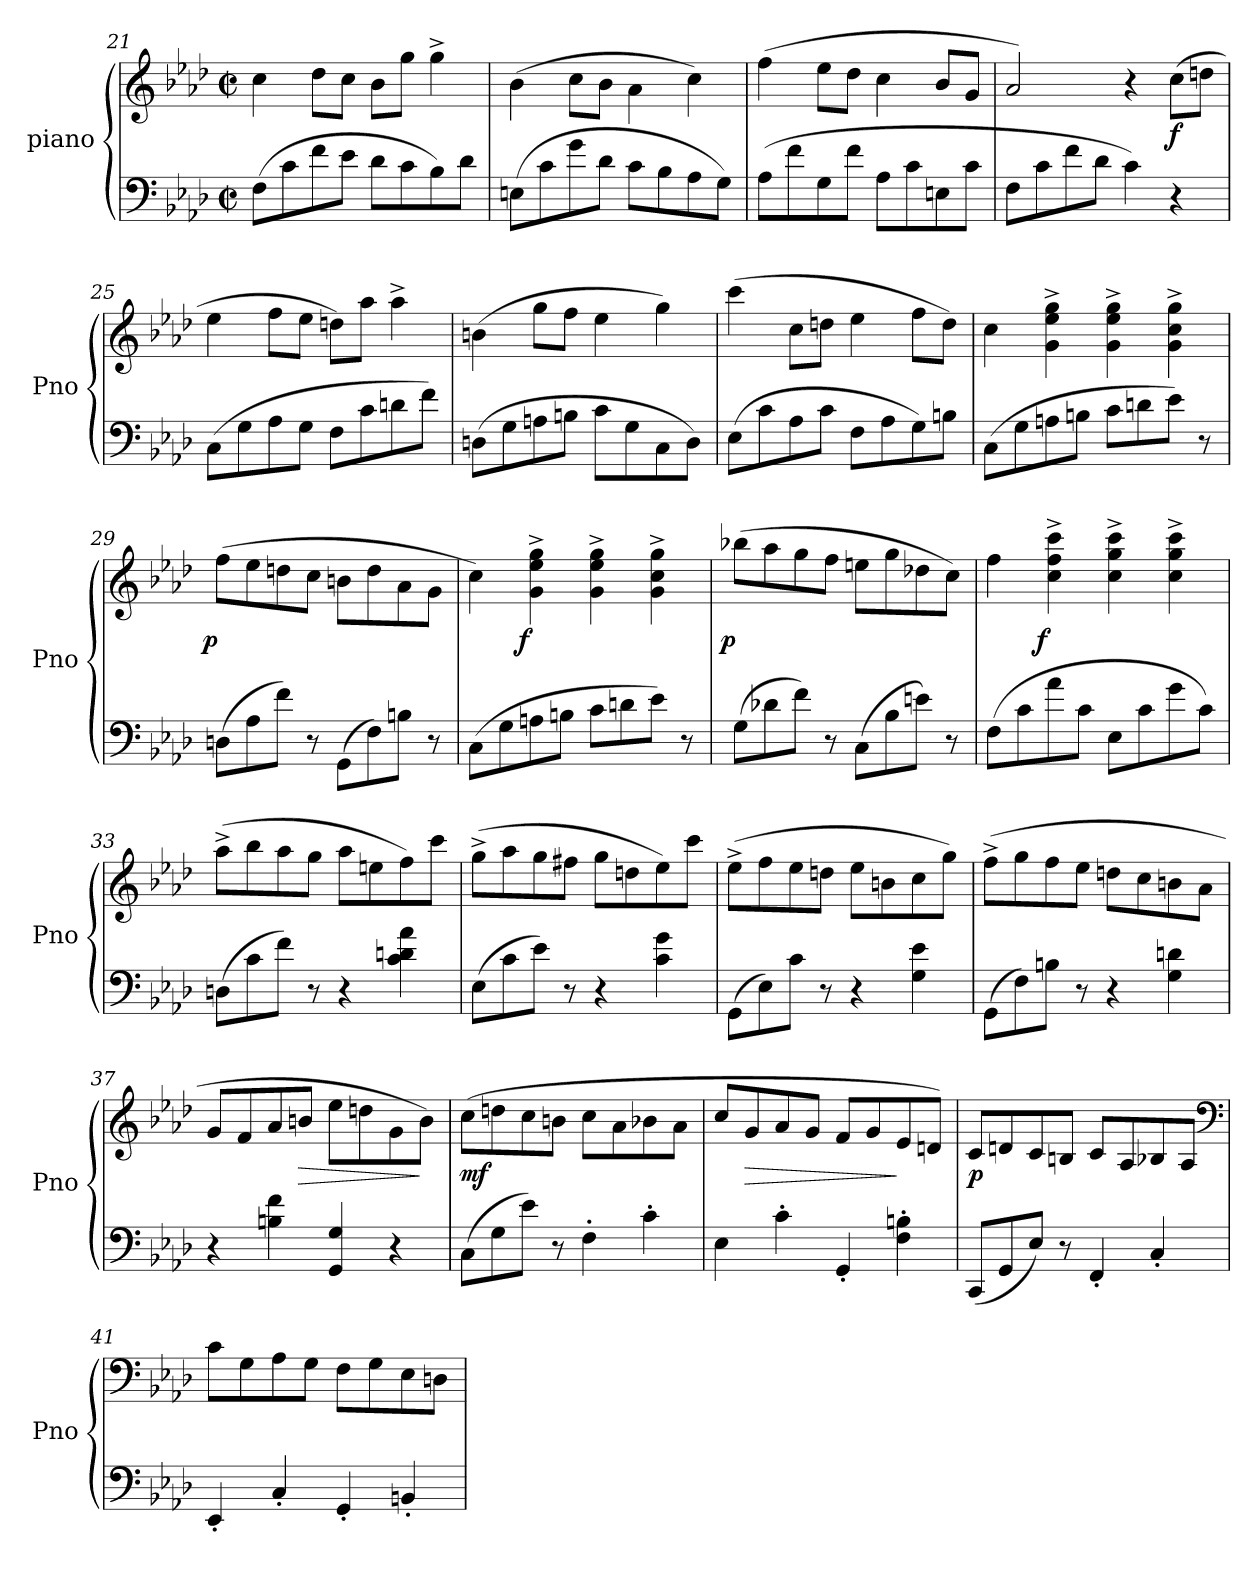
**kern	**kern	**dynam
*part2	*part1	*part1
*staff2	*staff1	*staff1
*	*I"piano	*
*	*I'Pno	*
*clefF4	*clefG2	*
*k[b-e-a-d-]	*k[b-e-a-d-]	*
*M2/2	*M2/2	*
*met(c|)	*met(c|)	*
=21	=21	=21
(8F\L	4cc\	.
8c\	.	.
8f\	8dd-\L	.
8e-\J	8cc\J	.
8d-\L	8b-\L	.
8c\	8gg\J	.
8B-\)	4gg^\	.
8d-\J	.	.
=22	=22	=22
(8En\L	(4b-\	.
8c\	.	.
8g\	8cc\L	.
8d-\J	8b-\J	.
8c\L	4a-\	.
8B-\	.	.
8A-\	4cc\)	.
8G\J)	.	.
=23	=23	=23
(8A-\L	(4ff\	.
8f\	.	.
8G\	8ee-\L	.
8f\J	8dd-\J	.
8A-\L	4cc\	.
8c\	.	.
8En\	8b-/L	.
8c\J	8g/J	.
=24	=24	=24
8F\L	2a-/)	.
8c\	.	.
8f\	.	.
8d-\J	.	.
4c\)	4r	.
4r	(8cc\L	f
.	8ddn\J	.
=25	=25	=25
(8C\L	4ee-\	.
8G\	.	.
8A-\	8ff\L	.
8G\J	8ee-\J	.
8F\L	8ddn\L)	.
8c\	8aa-\J	.
8dn\	4aa-^\	.
8f\J)	.	.
=26	=26	=26
(8Dn\L	(4bn\	.
8G\	.	.
8An\	8gg\L	.
8Bn\J	8ff\J	.
8c\L	4ee-\	.
8G\	.	.
8C\	4gg\)	.
8D\J)	.	.
=27	=27	=27
(8E-\L	(4ccc\	.
8c\	.	.
8A-\	8cc\L	.
8c\J	8ddn\J	.
8F\L	4ee-\	.
8A-\	.	.
8G\)	8ff\L	.
8Bn\J	8dd\J)	.
=28	=28	=28
(8C\L	4cc\	.
8G\	.	.
8An\	4g^\ 4ee-^\ 4gg^\	.
8Bn\J	.	.
8c\L	4g^\ 4ee-^\ 4gg^\	.
8dn\	.	.
8e-\J)	4g^\ 4cc^\ 4gg^\	.
8r	.	.
=29	=29	=29
!	!	!LO:DY:rj
(8Dn\L	(8ff\L	p
8A-\	8ee-\	.
8f\J)	8ddn\	.
8r	8cc\J	.
(8GG\L	8bn\L	.
8F\)	8dd\	.
8Bn\J	8a-\	.
8r	8g\J	.
=30	=30	=30
(8C\L	4cc\)	.
8G\	.	.
!	!	!LO:DY:rj
8An\	4g^\ 4ee-^\ 4gg^\	f
8Bn\J	.	.
8c\L	4g^\ 4ee-^\ 4gg^\	.
8dn\	.	.
8e-\J)	4g^\ 4cc^\ 4gg^\	.
8r	.	.
=31	=31	=31
!	!	!LO:DY:rj
(8G\L	(8bb-X\L	p
8d-X\	8aa-\	.
8f\J)	8gg\	.
8r	8ff\J	.
(8C\L	8een\L	.
8B-\	8gg\	.
8en\J)	8dd-X\	.
8r	8cc\J)	.
=32	=32	=32
(8F\L	4ff\	.
8c\	.	.
!	!	!LO:DY:rj
8a-\	4cc^\ 4ff^\ 4ccc^\	f
8c\J	.	.
8E-\L	4cc^\ 4gg^\ 4ccc^\	.
8c\	.	.
8g\	4cc^\ 4gg^\ 4ccc^\	.
8c\J)	.	.
=33	=33	=33
(8Dn\L	(8aa-^\L	.
8c\	8bb-\	.
8f\J)	8aa-\	.
8r	8gg\J	.
4r	8aa-\L	.
.	8een\	.
4c\ 4dn\ 4a-\	8ff\)	.
.	8ccc\J	.
=34	=34	=34
(8E-\L	(8gg^\L	.
8c\	8aa-\	.
8e-\J)	8gg\	.
8r	8ff#X\J	.
4r	8gg\L	.
.	8ddn\	.
4c\ 4g\	8ee-\)	.
.	8ccc\J	.
=35	=35	=35
(8GG\L	(8ee-^\L	.
8E-\)	8ff\	.
8c\J	8ee-\	.
8r	8ddn\J	.
4r	8ee-\L	.
.	8bn\	.
4G\ 4e-\	8cc\	.
.	8gg\J)	.
=36	=36	=36
(8GG\L	(8ff^\L	.
8F\)	8gg\	.
8Bn\J	8ff\	.
8r	8ee-\J	.
4r	8ddn\L	.
.	8cc\	.
4G\ 4dn\	8bn\	.
.	8a-\J	.
=37	=37	=37
4r	8g/L	.
.	8f/	.
4Bn\ 4f\	8a-/	.
!	!	!LO:HP:b
.	8bn/J	>
4GG/ 4G/	8ee-\L	.
.	8ddn\	.
4r	8g\	.
.	8b\J)	]
=38	=38	=38
(8C\L	(8cc\L	mf
8G\	8ddn\	.
8e-\J)	8cc\	.
8r	8bn\J	.
4F'\	8cc\L	.
.	8a-\	.
4c'\	8b-X\	.
.	8a-\J	.
=39	=39	=39
4E-\	8cc/L	.
!	!	!LO:HP:b
.	8g/	>
4c'\	8a-/	.
.	8g/J	.
4GG'/	8f/L	.
.	8g/	.
4F'\ 4Bn'\	8e-/	]
.	8dn/J)	.
=40	=40	=40
(8CC/L	8c/L	p
8GG/	8dn/	.
8E-/J)	8c/	.
8r	8Bn/J	.
4FF'/	8c/L	.
.	8A-/	.
4C'/	8B-X/	.
.	8A-/J	.
*	*clefF4	*
=41	=41	=41
4EE-'/	8c\L	.
.	8G\	.
4C'/	8A-\	.
.	8G\J	.
4GG'/	8F\L	.
.	8G\	.
4BBn'/	8E-\	.
.	8Dn\J	.
=	=	=
*-	*-	*-
